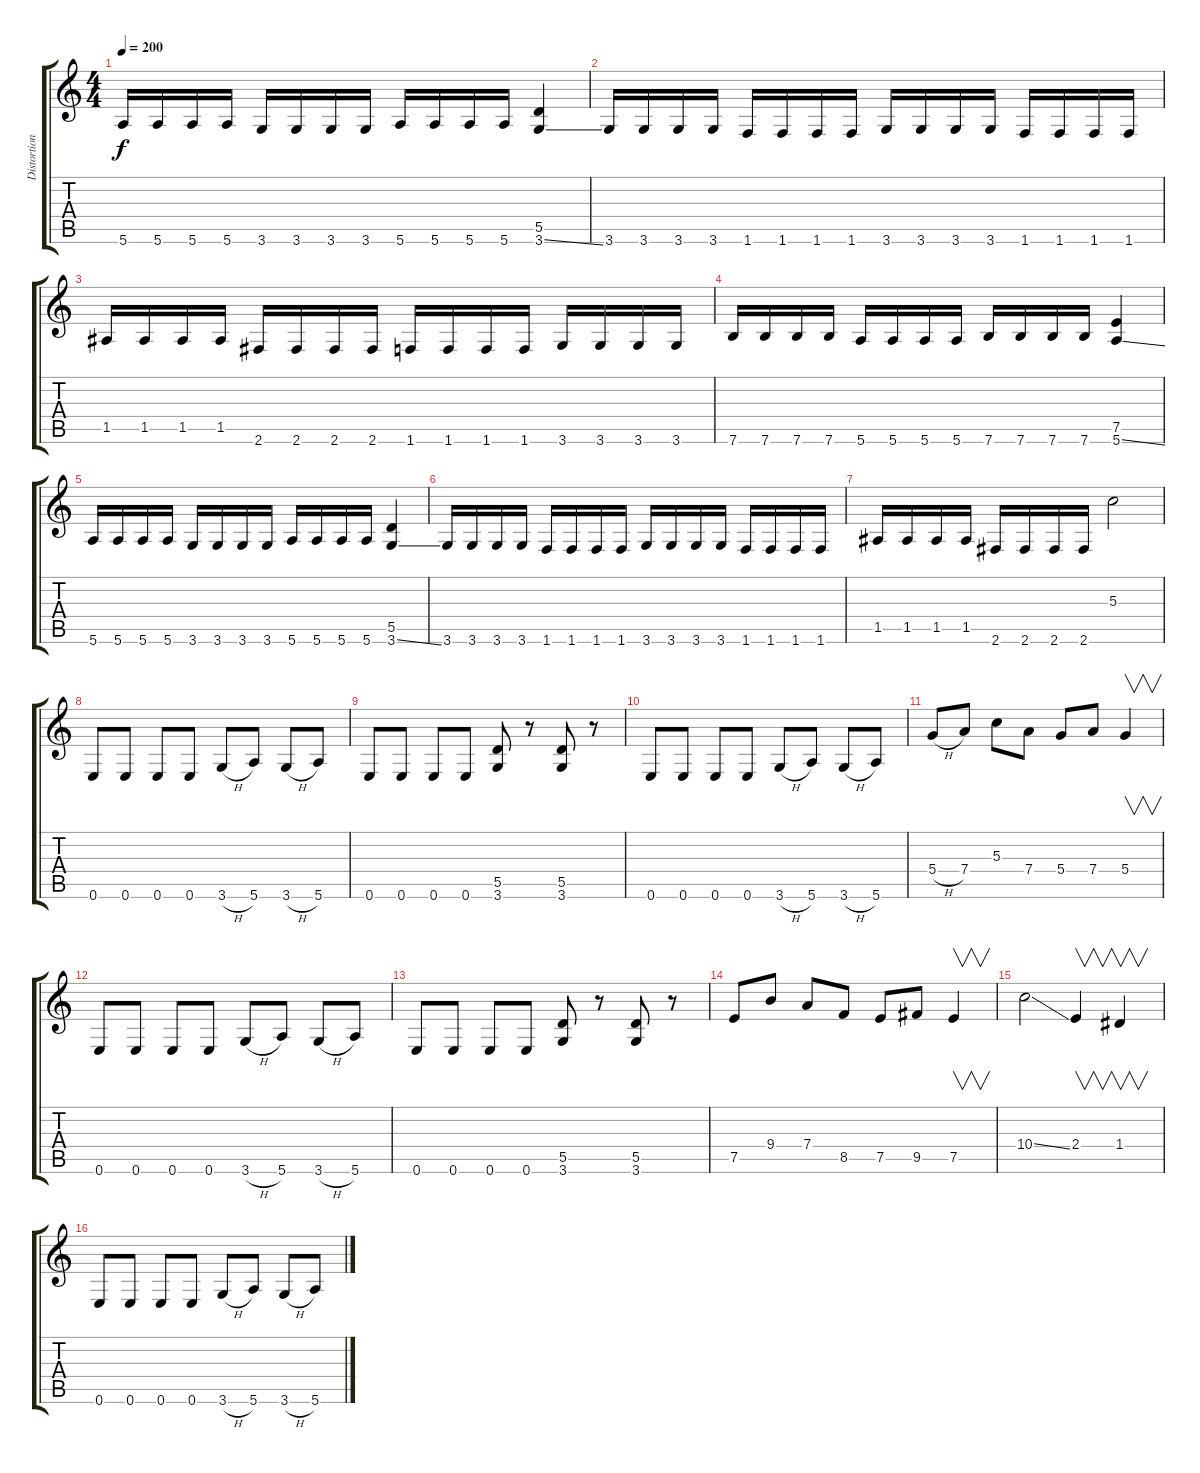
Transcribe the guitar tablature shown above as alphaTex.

\track ("Distortion Guitar 2" "Distortion") {instrument distortionguitar}
\staff {score tabs}
\tuning (E4 B3 G3 D3 A2 E2) {hide}
\ts (4 4)
\tempo 200
\clef g2
\ks c
5.6.16{dy f} 5.6.16 5.6.16 5.6.16 3.6.16 3.6.16 3.6.16 3.6.16 5.6.16 5.6.16 5.6.16 5.6.16 (5.5 3.6{ss}).4 |
3.6.16 3.6.16 3.6.16 3.6.16 1.6.16 1.6.16 1.6.16 1.6.16 3.6.16 3.6.16 3.6.16 3.6.16 1.6.16 1.6.16 1.6.16 1.6.16 |
1.5.16 1.5.16 1.5.16 1.5.16 2.6.16 2.6.16 2.6.16 2.6.16 1.6.16 1.6.16 1.6.16 1.6.16 3.6.16 3.6.16 3.6.16 3.6.16 |
7.6.16 7.6.16 7.6.16 7.6.16 5.6.16 5.6.16 5.6.16 5.6.16 7.6.16 7.6.16 7.6.16 7.6.16 (7.5 5.6{ss}).4 |
5.6.16 5.6.16 5.6.16 5.6.16 3.6.16 3.6.16 3.6.16 3.6.16 5.6.16 5.6.16 5.6.16 5.6.16 (5.5 3.6{ss}).4 |
3.6.16 3.6.16 3.6.16 3.6.16 1.6.16 1.6.16 1.6.16 1.6.16 3.6.16 3.6.16 3.6.16 3.6.16 1.6.16 1.6.16 1.6.16 1.6.16 |
1.5.16 1.5.16 1.5.16 1.5.16 2.6.16 2.6.16 2.6.16 2.6.16 5.3.2 |
0.6.8 0.6.8 0.6.8 0.6.8 3.6{h}.8 5.6.8 3.6{h}.8 5.6.8 |
0.6.8 0.6.8 0.6.8 0.6.8 (5.5 3.6).8 r.8 (5.5 3.6).8 r.8 |
0.6.8 0.6.8 0.6.8 0.6.8 3.6{h}.8 5.6.8 3.6{h}.8 5.6.8 |
5.4{h}.8 7.4.8 5.3.8 7.4.8 5.4.8 7.4.8 5.4.4{v} |
0.6.8 0.6.8 0.6.8 0.6.8 3.6{h}.8 5.6.8 3.6{h}.8 5.6.8 |
0.6.8 0.6.8 0.6.8 0.6.8 (5.5 3.6).8 r.8 (5.5 3.6).8 r.8 |
7.5.8 9.4.8 7.4.8 8.5.8 7.5.8 9.5.8 7.5.4{v} |
10.4{ss}.2 2.4.4{v} 1.4.4{v} |
0.6.8 0.6.8 0.6.8 0.6.8 3.6{h}.8 5.6.8 3.6{h}.8 5.6.8
